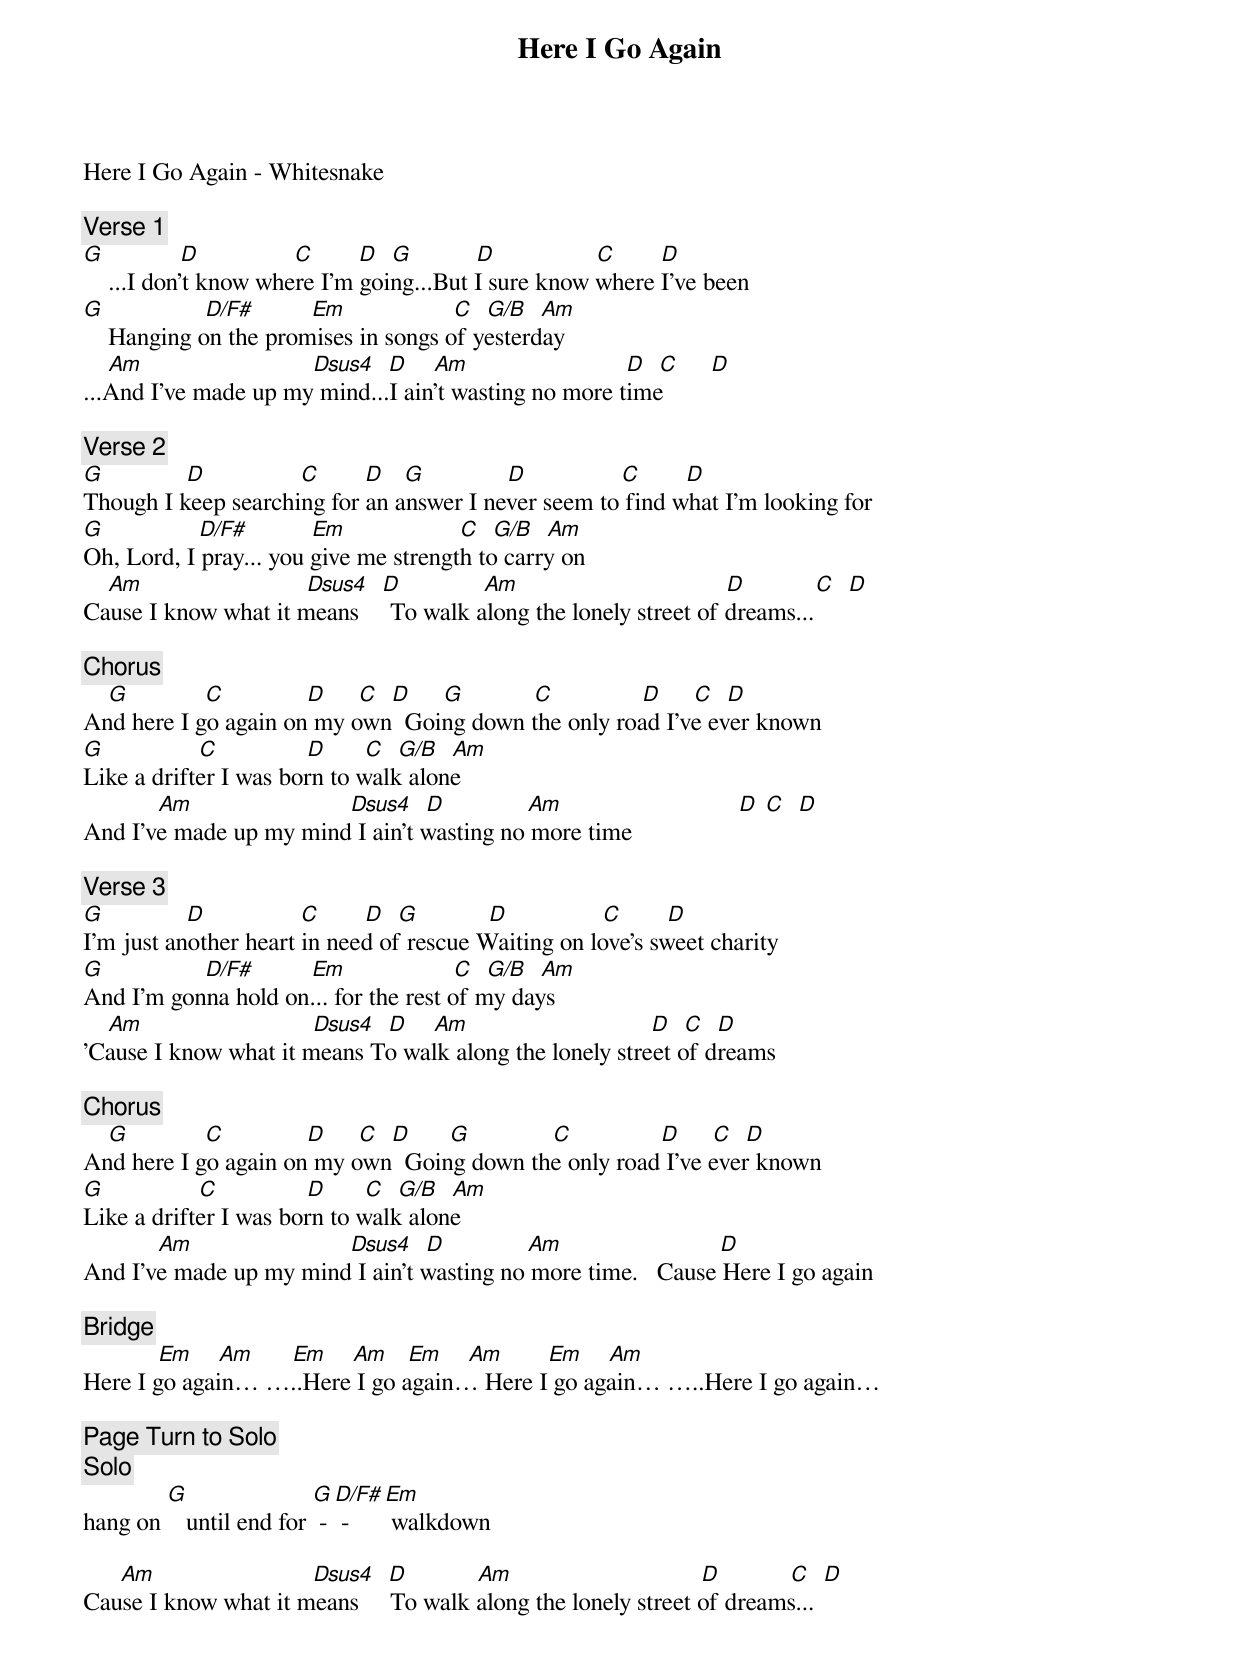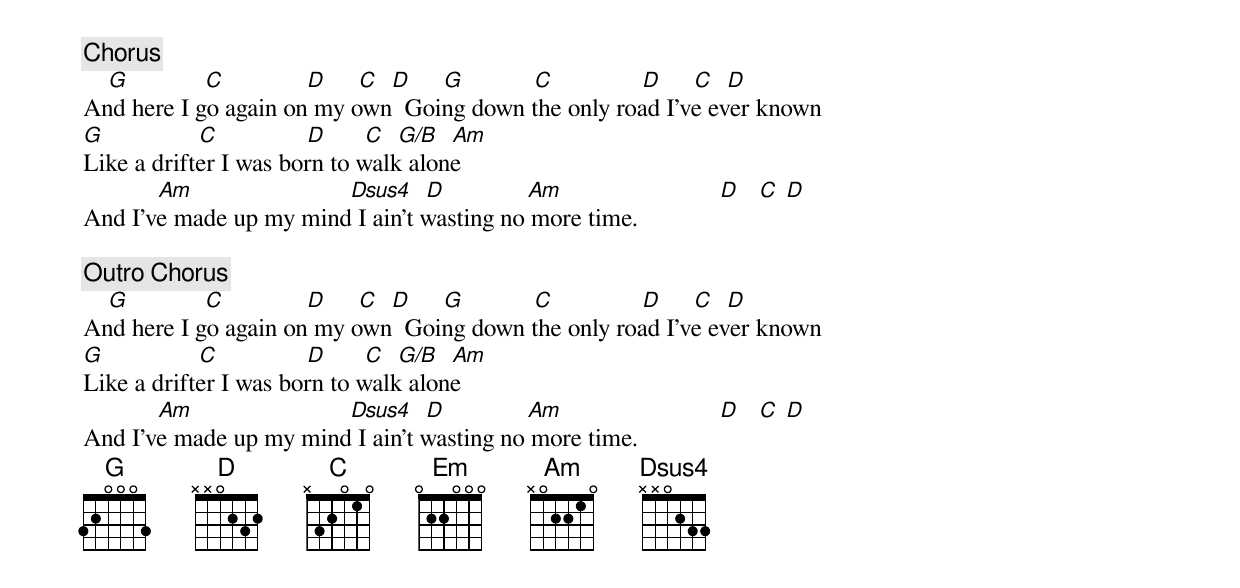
{title: Here I Go Again}
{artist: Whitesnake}
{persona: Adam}
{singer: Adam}
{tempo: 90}
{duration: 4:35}
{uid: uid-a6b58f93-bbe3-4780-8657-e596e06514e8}
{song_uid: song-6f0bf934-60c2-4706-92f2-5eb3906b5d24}



Here I Go Again - Whitesnake

{comment: Verse 1}
[G]          		[D]              	[C]       [D] 	[G]          [D]              		[C]       [D]
    ...I don't know where I'm going...But I sure know where I've been
[G]              		[D/F#]        	[Em]                	[C]  [G/B]  [Am]
    Hanging on the promises in songs of yesterday
    [Am]                         		[Dsus4]  [D]    [Am]                         [D] 	[C]     [D]
...And I've made up my mind...I ain't wasting no more time

{comment: Verse 2}
[G]          			[D]              	[C]       [D] 		[G]          			[D]              	[C]       [D]
Though I keep searching for an answer	I never seem to find what I'm looking for
[G]              	[D/F#]        		[Em]                		[C]  [G/B]  [Am]
Oh, Lord, I pray... you give me strength to carry on
    [Am]                         	[Dsus4]  [D]           		[Am]                              			[D]          	[C]  [D]
Cause I know what it means     To walk along the lonely street of dreams...

{comment: Chorus}
   	[G]          		[C]            	[D]     [C]  [D]    	[G]          	[C]            		[D]     [C]  [D]
And here I go again on my own 	Going down the only road I've ever known
[G]             		[C]             	[D]      [C]  [G/B]  [Am]
Like a drifter I was born to walk alone
            [Am]                         [Dsus4]  [D]            	[Am]                         			[D]	[C]  [D]
And I've made up my mind	I ain't wasting no more time

{comment: Verse 3}
[G]          			[D]              	[C]       [D] 	[G]          	[D]              	[C]       [D]
I'm just another heart in need of rescue	Waiting on love's sweet charity
[G]              		[D/F#]        	[Em]                	[C]  [G/B]  [Am]
And I'm gonna hold on... for the rest of my days
    [Am]                         		[Dsus4]  [D]    [Am]                         				[D] 	[C]  [D]
'Cause I know what it means	To walk along the lonely street of dreams

{comment: Chorus}
   	[G]          		[C]            	[D]     [C]  [D]    		[G]          			[C]            		[D]     [C]  [D]
And here I go again on my own 	Going down the only road I've ever known
[G]             		[C]             	[D]      [C]  [G/B]  [Am]
Like a drifter I was born to walk alone
            [Am]                         [Dsus4]  [D]            	[Am]                         [D]
And I've made up my mind	I ain't wasting no more time.   Cause Here I go again

{comment: Bridge}
          		[Em]    [Am]    		[Em]    [Am]	 	[Em]    [Am]    			[Em]    [Am]
Here I go again…	…..Here I go again… Here I go again…	…..Here I go again…

{comment: Page Turn to Solo}
{comment: Solo}
hang on [G]	  until end for [G] - [D/F#] - [Em] walkdown

    		[Am]                         [Dsus4]  [D]           [Am]                              [D]          	[C]  [D]
Cause I know what it means     To walk along the lonely street of dreams...

{comment: Chorus}
   	[G]          		[C]            	[D]     [C]  [D]    	[G]          	[C]            		[D]     [C]  [D]
And here I go again on my own 	Going down the only road I've ever known
[G]             		[C]             	[D]      [C]  [G/B]  [Am]
Like a drifter I was born to walk alone
            [Am]                         [Dsus4]  [D]            	[Am]                         [D]			[C]	[D]
And I've made up my mind	I ain't wasting no more time.

{comment: Outro Chorus}
   	[G]          		[C]            	[D]     [C]  [D]    	[G]          	[C]            		[D]     [C]  [D]
And here I go again on my own 	Going down the only road I've ever known
[G]             		[C]             	[D]      [C]  [G/B]  [Am]
Like a drifter I was born to walk alone
            [Am]                         [Dsus4]  [D]            	[Am]                         [D]			[C]	[D]
And I've made up my mind	I ain't wasting no more time.
